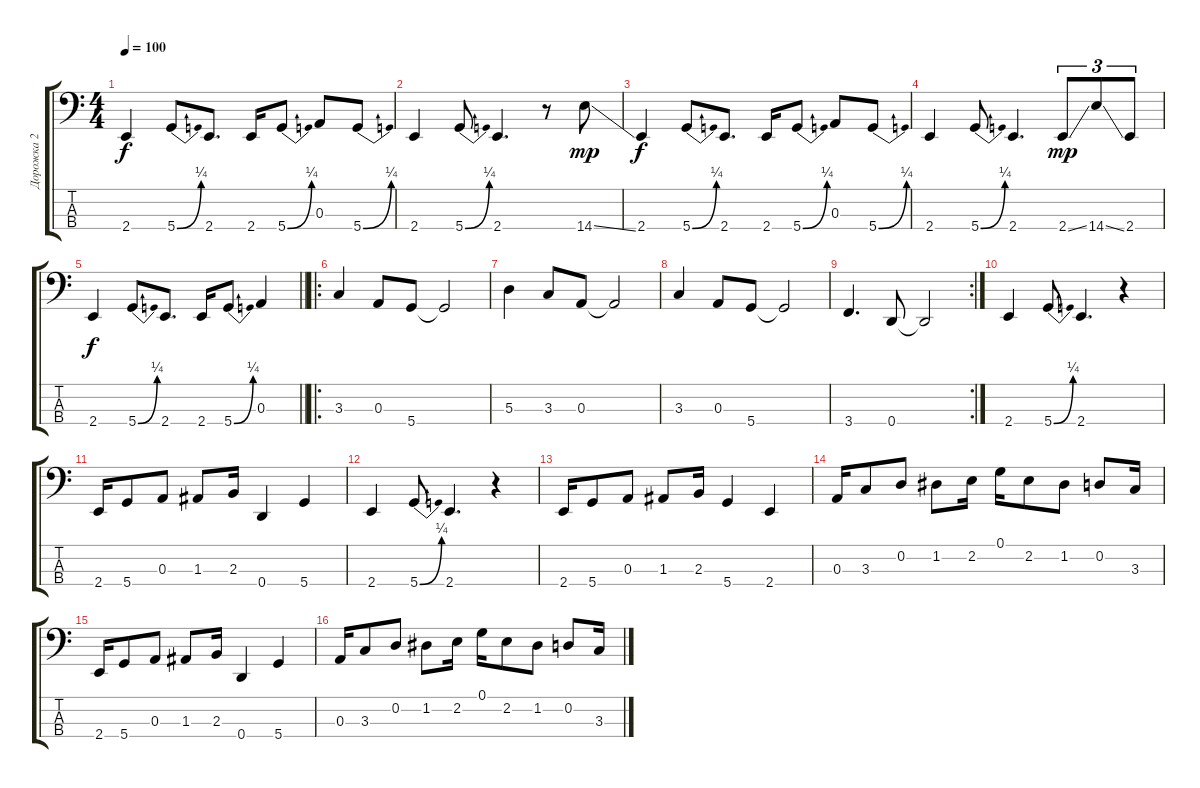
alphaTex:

\track ("Дорожка 2" "Дорожка 2") {instrument electricbassfinger}
\staff {score tabs}
\tuning (G2 D2 A1 D1) {hide}
\ts (4 4)
\tempo 100
\clef f4
\ks c
2.4.4{dy f} 5.4{be (bend 0 0 60 1)}.8 2.4.8{d} 2.4.16 5.4{be (bend 0 0 60 1)}.8 0.3.8 5.4{be (bend 0 0 60 1)}.8 |
2.4.4 5.4{be (bend 0 0 60 1)}.8 2.4.4{d} r.8 14.4{ss}.8{dy mp} |
2.4.4{dy f} 5.4{be (bend 0 0 60 1)}.8 2.4.8{d} 2.4.16 5.4{be (bend 0 0 60 1)}.8 0.3.8 5.4{be (bend 0 0 60 1)}.8 |
2.4.4 5.4{be (bend 0 0 60 1)}.8 2.4.4{d} 2.4{ss}.8{tu (3 2) dy mp} 14.4{ss}.8{tu (3 2)} 2.4.8{tu (3 2)} |
\barLineRight lightlight
2.4.4{dy f} 5.4{be (bend 0 0 60 1)}.8 2.4.8{d} 2.4.16 5.4{be (bend 0 0 60 1)}.8 0.3.4 |
\ro
3.3.4 0.3.8 5.4.8 5.4{t}.2 |
5.3.4 3.3.8 0.3.8 0.3{t}.2 |
3.3.4 0.3.8 5.4.8 5.4{t}.2 |
\rc 2
3.4.4{d} 0.4.8 0.4{t}.2 |
2.4.4 5.4{be (bend 0 0 60 1)}.8 2.4.4{d} r.4 |
2.4.16 5.4.8 0.3.8 1.3.8 2.3.16 0.4.4 5.4.4 |
2.4.4 5.4{be (bend 0 0 60 1)}.8 2.4.4{d} r.4 |
2.4.16 5.4.8 0.3.8 1.3.8 2.3.16 5.4.4 2.4.4 |
0.3.16 3.3.8 0.2.8 1.2.8 2.2.16 0.1.16 2.2.8 1.2.8 0.2.8 3.3.16 |
2.4.16 5.4.8 0.3.8 1.3.8 2.3.16 0.4.4 5.4.4 |
0.3.16 3.3.8 0.2.8 1.2.8 2.2.16 0.1.16 2.2.8 1.2.8 0.2.8 3.3.16
